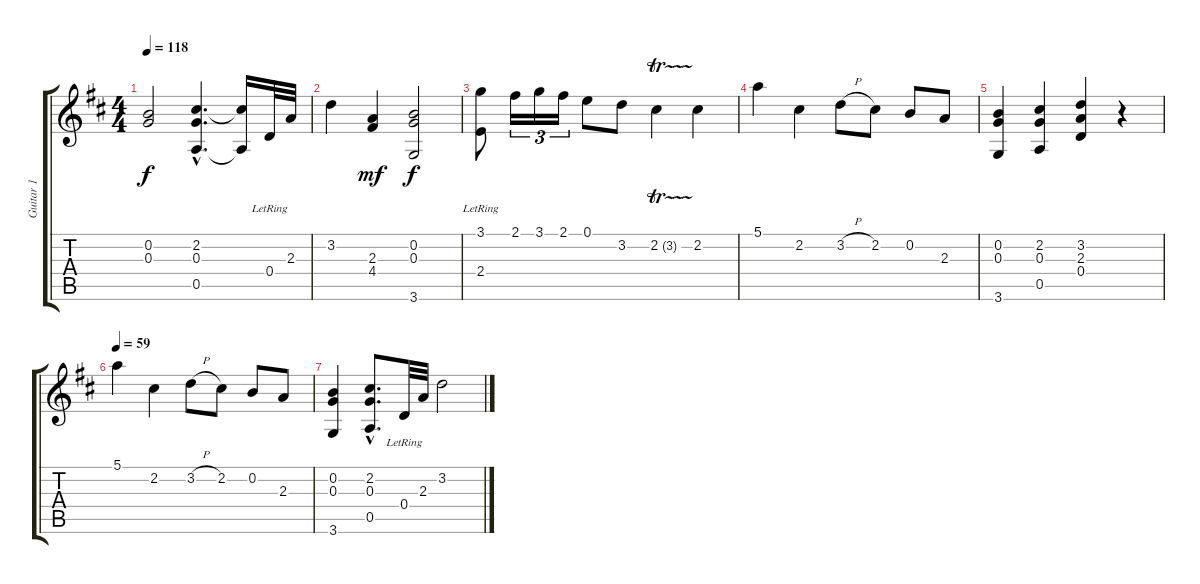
\track ("Guitar 1" "Guitar 1") {instrument acousticguitarsteel}
\staff {score tabs}
\tuning (E4 B3 G3 D3 A2 E2) {hide}
\ts (4 4)
\tempo 118
\clef g2
\ks d
(0.2 0.3).2{dy f} (2.2{hac} 0.3{hac} 0.5{hac}).4{d} (2.2{t} 0.5{t}).16 0.4{lr}.32 2.3{lr}.32 |
3.2.4 (2.3 4.4).4{dy mf} (0.2 0.3 3.6).2{dy f} |
(3.1 2.4{lr}).8 2.1.16{tu (3 2)} 3.1.16{tu (3 2)} 2.1.16{tu (3 2)} 0.1.8 3.2.8 2.2{tr (3 32)}.4 2.2.4 |
5.1.4 2.2.4 3.2{h}.8 2.2.8 0.2.8 2.3.8 |
(0.2 0.3 3.6).4 (2.2 0.3 0.5).4 (3.2 2.3 0.4).4 r.4 |
\tempo 59
5.1.4 2.2.4 3.2{h}.8 2.2.8 0.2.8 2.3.8 |
(0.2 0.3 3.6).4 (2.2{hac} 0.3{hac} 0.5{hac}).8{d} 0.4{lr}.32 2.3{lr}.32 3.2.2
